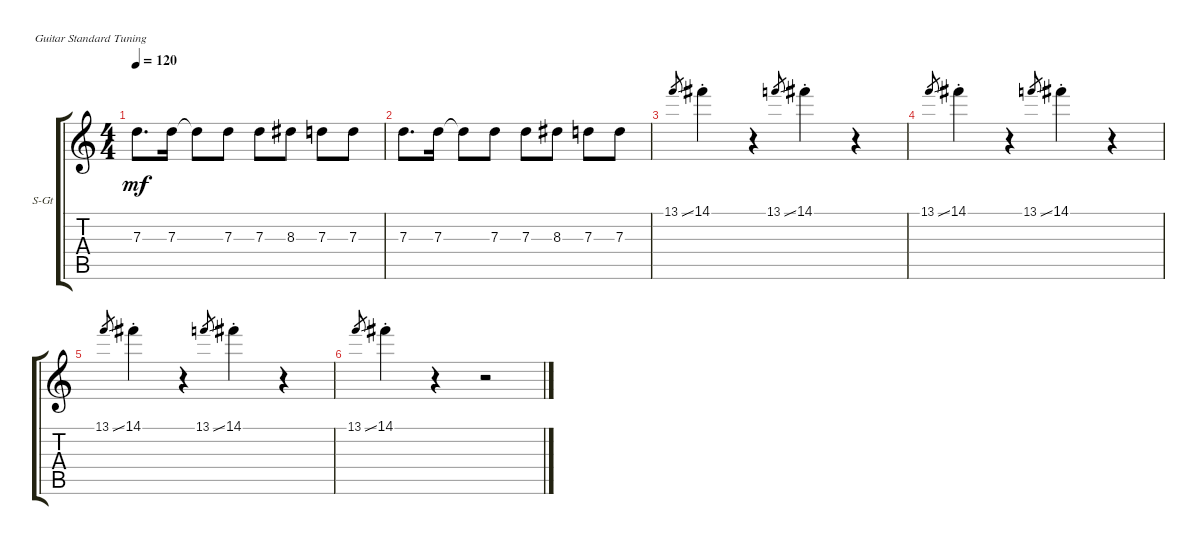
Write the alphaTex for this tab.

\defaultSystemsLayout 4
\bracketExtendMode groupsimilarinstruments
\firstSystemTrackNameOrientation horizontal
\otherSystemsTrackNameOrientation horizontal
\track ("Steel Guitar" "S-Gt") {solo instrument acousticguitarsteel}
\staff {score tabs}
\tuning (E4 B3 G3 D3 A2 E2)
\ts (4 4)
\tempo 120
\clef g2
\ks c
7.3.8{d dy mf} 7.3.16 7.3{t}.8 7.3.8 7.3.8 8.3.8 7.3.8 7.3.8 |
7.3.8{d} 7.3.16 7.3{t}.8 7.3.8 7.3.8 8.3.8 7.3.8 7.3.8 |
13.1{sou}.8{gr} 14.1{st}.4 r.4 13.1{sou}.8{gr} 14.1{st}.4 r.4 |
13.1{sou}.8{gr} 14.1{st}.4 r.4 13.1{sou}.8{gr} 14.1{st}.4 r.4 |
13.1{sou}.8{gr} 14.1{st}.4 r.4 13.1{sou}.8{gr} 14.1{st}.4 r.4 |
13.1{sou}.8{gr} 14.1{st}.4 r.4 r.2
